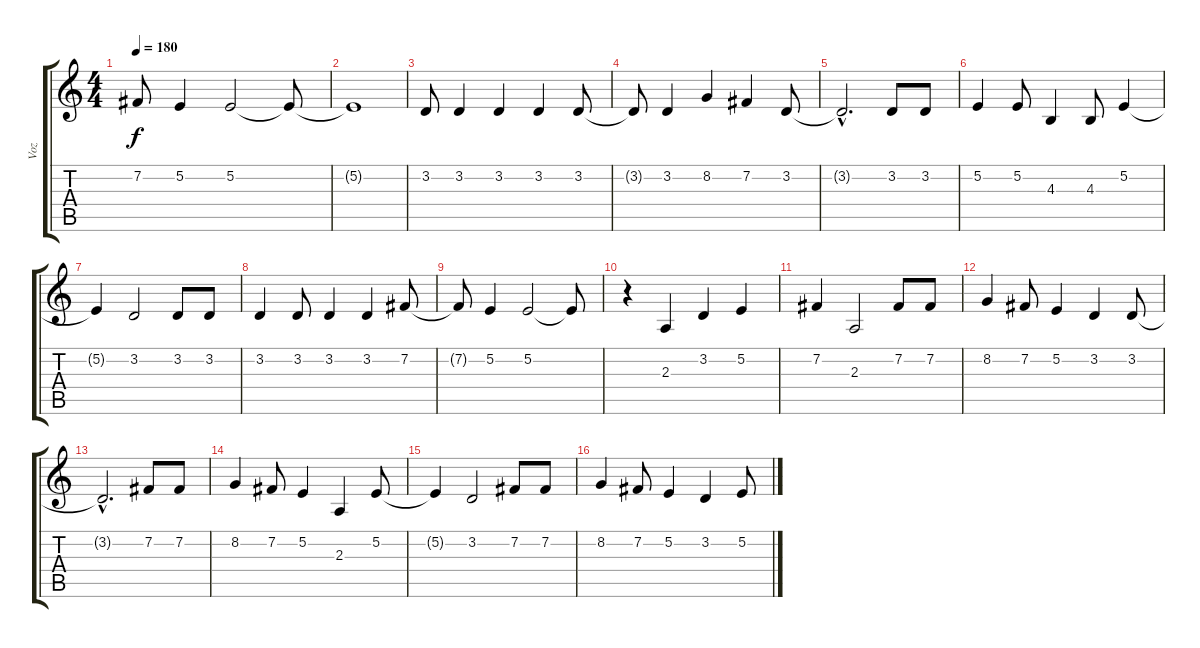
\track ("Voz" "Voz") {instrument lead6voice}
\staff {score tabs}
\tuning (E4 B3 G3 D3 A2 E2) {hide}
\ts (4 4)
\tempo 180
\clef g2
\ks c
7.2{t}.8{dy f} 5.2.4 5.2.2 5.2{t}.8 |
5.2{t}.1 |
3.2.8 3.2.4 3.2.4 3.2.4 3.2.8 |
3.2{t}.8 3.2.4 8.2.4 7.2.4 3.2.8 |
3.2{hac t}.2{d} 3.2.8 3.2.8 |
5.2.4 5.2.8 4.3.4 4.3.8 5.2.4 |
5.2{t}.4 3.2.2 3.2.8 3.2.8 |
3.2.4 3.2.8 3.2.4 3.2.4 7.2.8 |
7.2{t}.8 5.2.4 5.2.2 5.2{t}.8 |
r.4 2.3.4 3.2.4 5.2.4 |
7.2.4 2.3.2 7.2.8 7.2.8 |
8.2.4 7.2.8 5.2.4 3.2.4 3.2.8 |
3.2{hac t}.2{d} 7.2.8 7.2.8 |
8.2.4 7.2.8 5.2.4 2.3.4 5.2.8 |
5.2{t}.4 3.2.2 7.2.8 7.2.8 |
8.2.4 7.2.8 5.2.4 3.2.4 5.2.8
